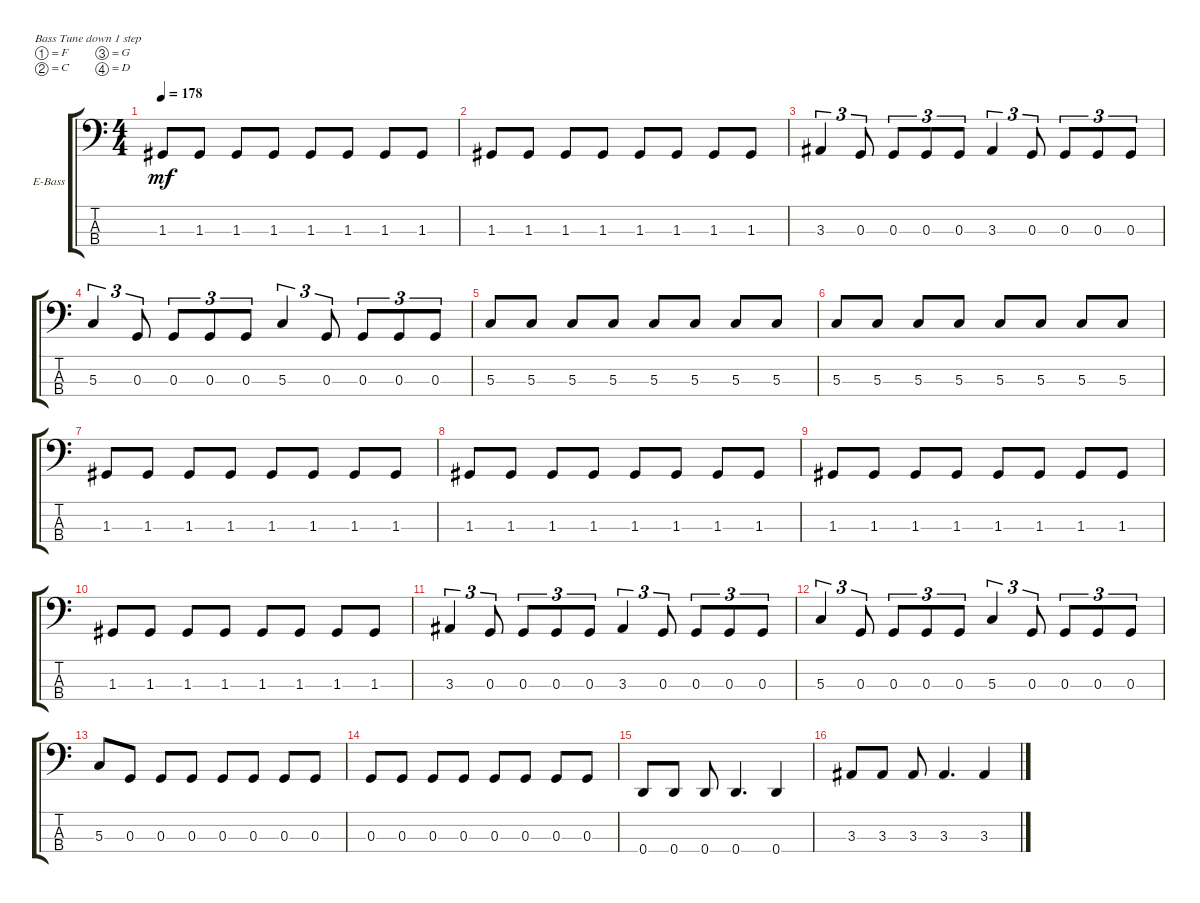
\defaultSystemsLayout 4
\bracketExtendMode groupsimilarinstruments
\firstSystemTrackNameOrientation horizontal
\otherSystemsTrackNameOrientation horizontal
\track ("Electric Bass" "E-Bass") {instrument electricbassfinger}
\staff {score tabs}
\tuning (F2 C2 G1 D1)
\ts (4 4)
\tempo 178
\clef f4
\scale
0.333333
\ks c
1.3.8{dy mf} 1.3.8 1.3.8 1.3.8 1.3.8 1.3.8 1.3.8 1.3.8 |
\scale
0.333333 1.3.8 1.3.8 1.3.8 1.3.8 1.3.8 1.3.8 1.3.8 1.3.8 |
\scale
0.333333 3.3.4{tu (3 2)} 0.3.8{tu (3 2)} 0.3.8{tu (3 2)} 0.3.8{tu (3 2)} 0.3.8{tu (3 2)} 3.3.4{tu (3 2)} 0.3.8{tu (3 2)} 0.3.8{tu (3 2)} 0.3.8{tu (3 2)} 0.3.8{tu (3 2)} |
\scale
0.333333 5.3.4{tu (3 2)} 0.3.8{tu (3 2)} 0.3.8{tu (3 2)} 0.3.8{tu (3 2)} 0.3.8{tu (3 2)} 5.3.4{tu (3 2)} 0.3.8{tu (3 2)} 0.3.8{tu (3 2)} 0.3.8{tu (3 2)} 0.3.8{tu (3 2)} |
\scale
0.333333 5.3.8 5.3.8 5.3.8 5.3.8 5.3.8 5.3.8 5.3.8 5.3.8 |
\scale
0.333333 5.3.8 5.3.8 5.3.8 5.3.8 5.3.8 5.3.8 5.3.8 5.3.8 |
\scale
0.333333 1.3.8 1.3.8 1.3.8 1.3.8 1.3.8 1.3.8 1.3.8 1.3.8 |
\scale
0.333333 1.3.8 1.3.8 1.3.8 1.3.8 1.3.8 1.3.8 1.3.8 1.3.8 |
\scale
0.333333 1.3.8 1.3.8 1.3.8 1.3.8 1.3.8 1.3.8 1.3.8 1.3.8 |
\scale
0.333333 1.3.8 1.3.8 1.3.8 1.3.8 1.3.8 1.3.8 1.3.8 1.3.8 |
\scale
0.333333 3.3.4{tu (3 2)} 0.3.8{tu (3 2)} 0.3.8{tu (3 2)} 0.3.8{tu (3 2)} 0.3.8{tu (3 2)} 3.3.4{tu (3 2)} 0.3.8{tu (3 2)} 0.3.8{tu (3 2)} 0.3.8{tu (3 2)} 0.3.8{tu (3 2)} |
\scale
0.333333 5.3.4{tu (3 2)} 0.3.8{tu (3 2)} 0.3.8{tu (3 2)} 0.3.8{tu (3 2)} 0.3.8{tu (3 2)} 5.3.4{tu (3 2)} 0.3.8{tu (3 2)} 0.3.8{tu (3 2)} 0.3.8{tu (3 2)} 0.3.8{tu (3 2)} |
\scale
0.333333 5.3.8 0.3.8 0.3.8 0.3.8 0.3.8 0.3.8 0.3.8 0.3.8 |
\scale
0.333333 0.3.8 0.3.8 0.3.8 0.3.8 0.3.8 0.3.8 0.3.8 0.3.8 |
\scale
0.333333 0.4.8 0.4.8 0.4.8 0.4.4{d} 0.4.4 |
\scale
0.333333 3.3.8 3.3.8 3.3.8 3.3.4{d} 3.3.4
